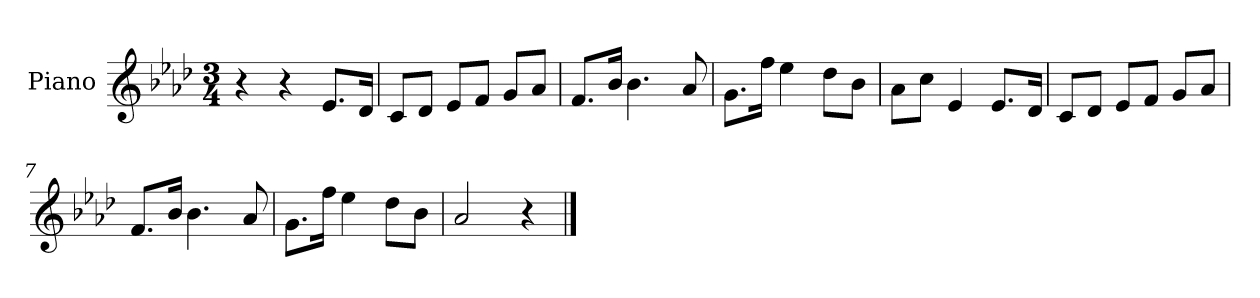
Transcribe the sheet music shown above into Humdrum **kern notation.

**kern
*part1
*staff1
*I"Piano
*I'Pno.
*clefG2
*k[b-e-a-d-]
*M3/4
=1
4r
4r
8.e-/L
16d-/Jk
=2
8c/L
8d-/J
8e-/L
8f/J
8g/L
8a-/J
=3
8.f/L
16b-/Jk
4.b-\
8a-/
=4
8.g\L
16ff\Jk
4ee-\
8dd-\L
8b-\J
=5
8a-\L
8cc\J
4e-/
8.e-/L
16d-/Jk
=6
8c/L
8d-/J
8e-/L
8f/J
8g/L
8a-/J
=7
8.f/L
16b-/Jk
4.b-\
8a-/
=8
8.g\L
16ff\Jk
4ee-\
8dd-\L
8b-\J
!!LO:LB:g=z
=9
2a-/
4r
==
*-
